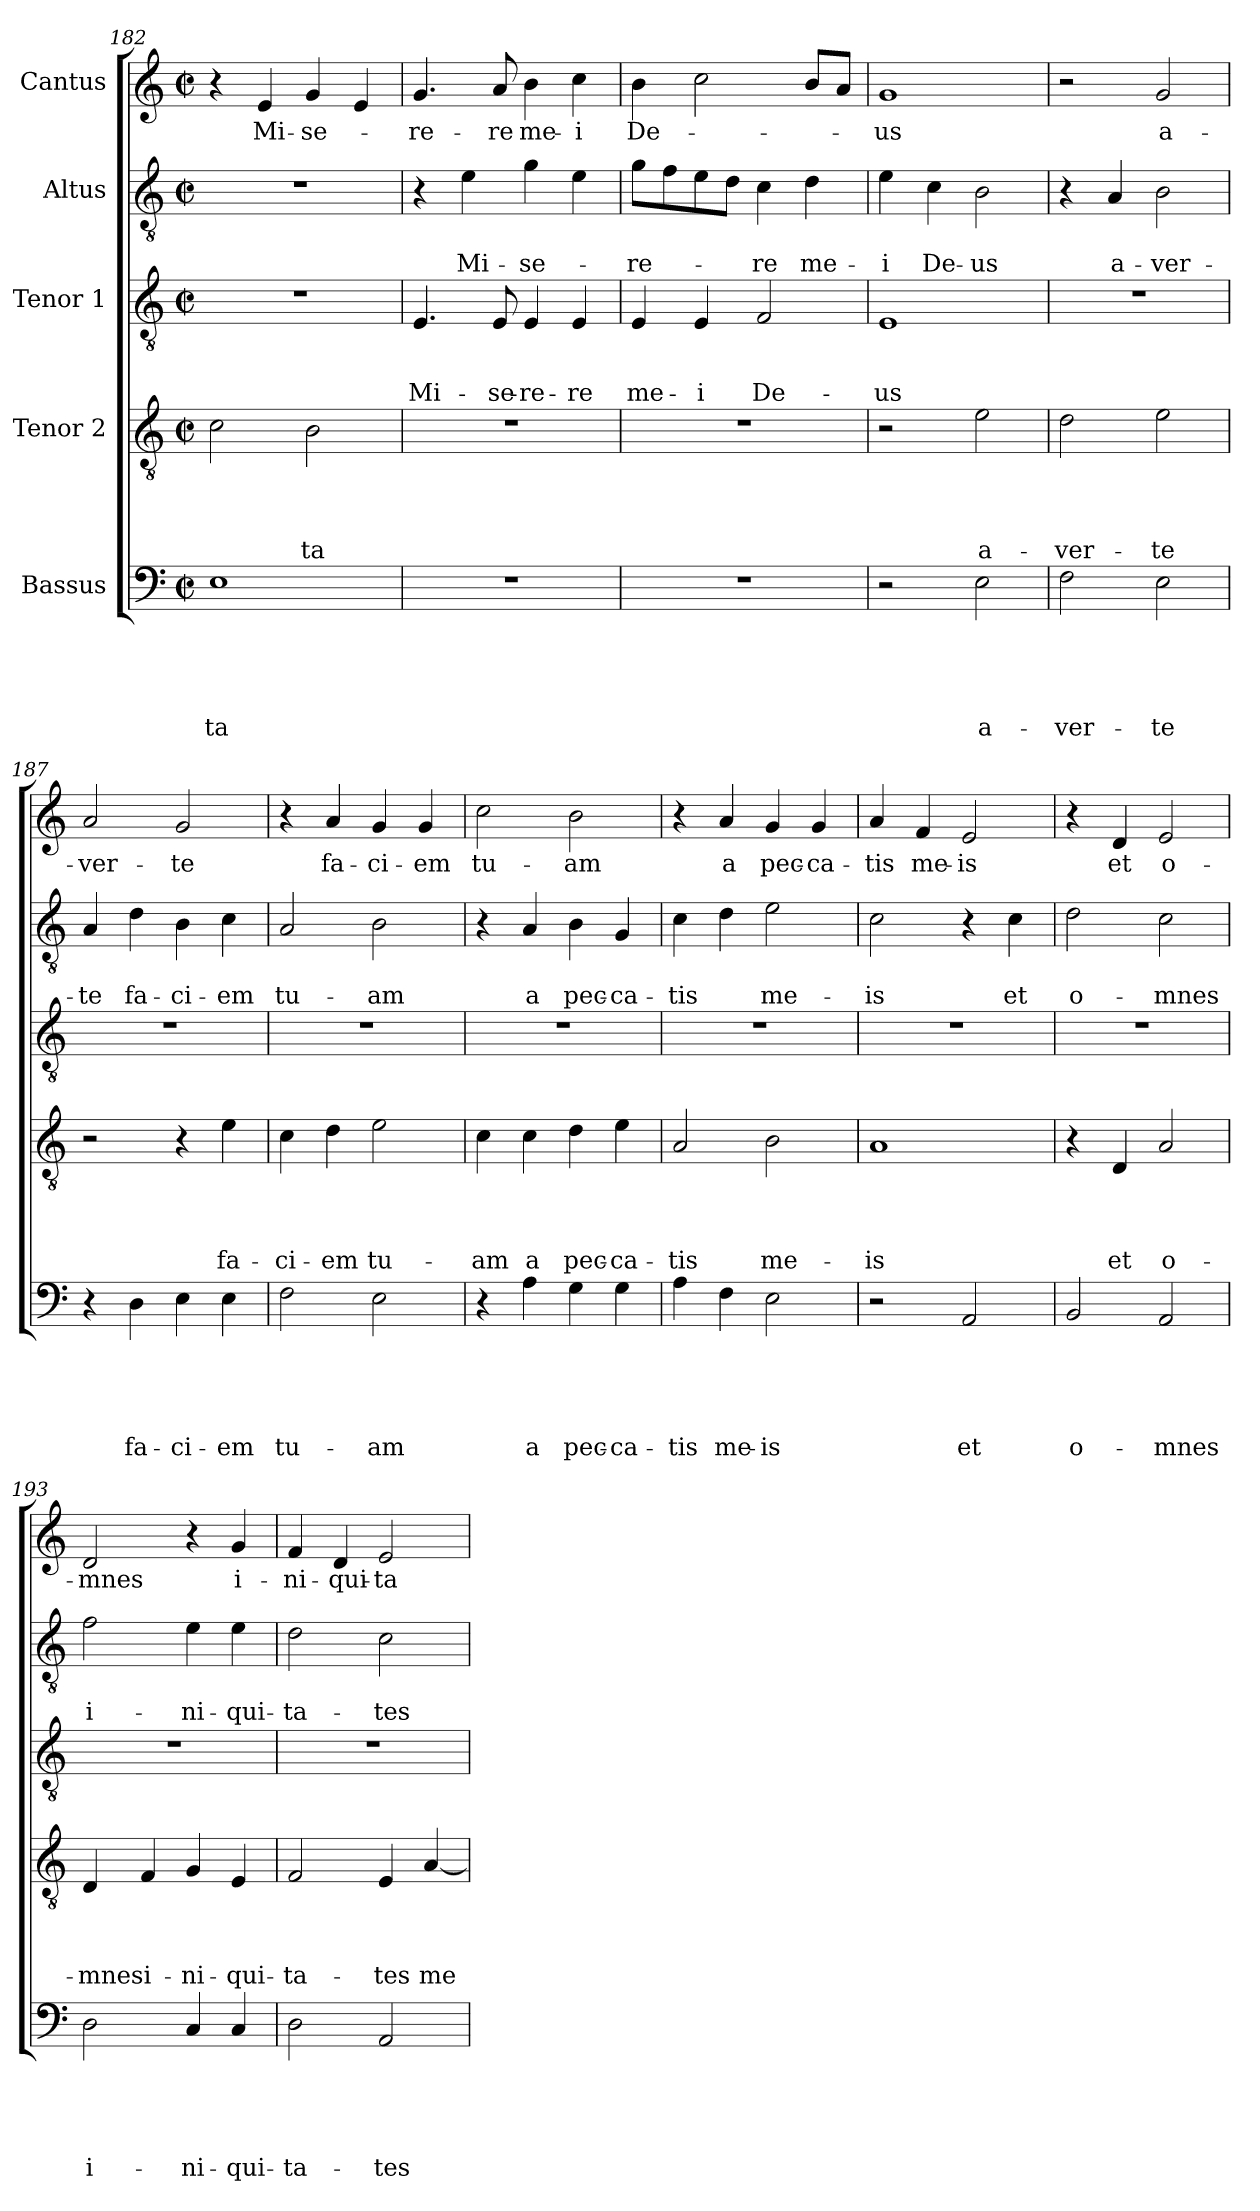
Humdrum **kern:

**kern	**text	**text	**text	**text	**text	**kern	**text	**text	**text	**text	**kern	**text	**text	**text	**kern	**text	**text	**kern	**text
*part5	*part5	*part5	*part5	*part5	*part5	*part4	*part4	*part4	*part4	*part4	*part3	*part3	*part3	*part3	*part2	*part2	*part2	*part1	*part1
*staff5	*staff5	*staff5	*staff5	*staff5	*staff5	*staff4	*staff4	*staff4	*staff4	*staff4	*staff3	*staff3	*staff3	*staff3	*staff2	*staff2	*staff2	*staff1	*staff1
*I"Bassus	*	*	*	*	*	*I"Tenor 2	*	*	*	*	*I"Tenor 1	*	*	*	*I"Altus	*	*	*I"Cantus	*
!!LO:LB:g=z
*clefF4	*	*	*	*	*	*clefGv2	*	*	*	*	*clefGv2	*	*	*	*clefGv2	*	*	*clefG2	*
*k[]	*	*	*	*	*	*k[]	*	*	*	*	*k[]	*	*	*	*k[]	*	*	*k[]	*
*C:	*	*	*	*	*	*C:	*	*	*	*	*C:	*	*	*	*C:	*	*	*C:	*
*M2/2	*	*	*	*	*	*M2/2	*	*	*	*	*M2/2	*	*	*	*M2/2	*	*	*M2/2	*
*met(c|)	*	*	*	*	*	*met(c|)	*	*	*	*	*met(c|)	*	*	*	*met(c|)	*	*	*met(c|)	*
=182	=182	=182	=182	=182	=182	=182	=182	=182	=182	=182	=182	=182	=182	=182	=182	=182	=182	=182	=182
!	!	!	!	!	!LO:LY:b	!	!	!	!	!	!	!	!	!	!	!	!	!	!
1E	.	.	.	.	-ta	2c\	.	.	.	.	1r	.	.	.	1r	.	.	4r	.
!	!	!	!	!	!	!	!	!	!	!	!	!	!	!	!	!	!	!	!LO:LY:b
.	.	.	.	.	.	.	.	.	.	.	.	.	.	.	.	.	.	4e/	Mi-
!	!	!	!	!	!	!	!	!	!	!LO:LY:b	!	!	!	!	!	!	!	!	!LO:LY:b
.	.	.	.	.	.	2B\	.	.	.	-ta	.	.	.	.	.	.	.	4g/	-se-
.	.	.	.	.	.	.	.	.	.	.	.	.	.	.	.	.	.	4e/	.
=183	=183	=183	=183	=183	=183	=183	=183	=183	=183	=183	=183	=183	=183	=183	=183	=183	=183	=183	=183
!	!	!	!	!	!	!	!	!	!	!	!	!	!	!LO:LY:b	!	!	!	!	!LO:LY:b
1r	.	.	.	.	.	1r	.	.	.	.	4.E/	.	.	Mi-	4r	.	.	4.g/	-re-
!	!	!	!	!	!	!	!	!	!	!	!	!	!	!	!	!	!LO:LY:b	!	!
.	.	.	.	.	.	.	.	.	.	.	.	.	.	.	4e\	.	Mi-	.	.
!	!	!	!	!	!	!	!	!	!	!	!	!	!	!LO:LY:b	!	!	!	!	!LO:LY:b
.	.	.	.	.	.	.	.	.	.	.	8E/	.	.	-se-	.	.	.	8a/	-re
!	!	!	!	!	!	!	!	!	!	!	!	!	!	!LO:LY:b	!	!	!LO:LY:b	!	!LO:LY:b
.	.	.	.	.	.	.	.	.	.	.	4E/	.	.	-re-	4g\	.	-se-	4b\	me-
!	!	!	!	!	!	!	!	!	!	!	!	!	!	!LO:LY:b	!	!	!	!	!LO:LY:b
.	.	.	.	.	.	.	.	.	.	.	4E/	.	.	-re	4e\	.	.	4cc\	-i
=184	=184	=184	=184	=184	=184	=184	=184	=184	=184	=184	=184	=184	=184	=184	=184	=184	=184	=184	=184
!	!	!	!	!	!	!	!	!	!	!	!	!	!	!LO:LY:b	!	!	!LO:LY:b	!	!LO:LY:b
1r	.	.	.	.	.	1r	.	.	.	.	4E/	.	.	me-	8g\L	.	-re-	4b\	De-
.	.	.	.	.	.	.	.	.	.	.	.	.	.	.	8f\	.	.	.	.
!	!	!	!	!	!	!	!	!	!	!	!	!	!	!LO:LY:b	!	!	!	!	!
.	.	.	.	.	.	.	.	.	.	.	4E/	.	.	-i	8e\	.	.	2cc\	.
.	.	.	.	.	.	.	.	.	.	.	.	.	.	.	8d\J	.	.	.	.
!	!	!	!	!	!	!	!	!	!	!	!	!	!	!LO:LY:b	!	!	!LO:LY:b	!	!
.	.	.	.	.	.	.	.	.	.	.	2F/	.	.	De-	4c\	.	-re	.	.
!	!	!	!	!	!	!	!	!	!	!	!	!	!	!	!	!	!LO:LY:b	!	!
.	.	.	.	.	.	.	.	.	.	.	.	.	.	.	4d\	.	me-	8b/L	.
.	.	.	.	.	.	.	.	.	.	.	.	.	.	.	.	.	.	8a/J	.
=185	=185	=185	=185	=185	=185	=185	=185	=185	=185	=185	=185	=185	=185	=185	=185	=185	=185	=185	=185
!	!	!	!	!	!	!	!	!	!	!	!	!	!	!LO:LY:b	!	!	!LO:LY:b	!	!LO:LY:b
2r	.	.	.	.	.	2r	.	.	.	.	1E	.	.	-us	4e\	.	-i	1g	-us
!	!	!	!	!	!	!	!	!	!	!	!	!	!	!	!	!	!LO:LY:b	!	!
.	.	.	.	.	.	.	.	.	.	.	.	.	.	.	4c\	.	De-	.	.
!	!	!	!	!	!LO:LY:b	!	!	!	!	!LO:LY:b	!	!	!	!	!	!	!LO:LY:b	!	!
2E\	.	.	.	.	a-	2e\	.	.	.	a-	.	.	.	.	2B\	.	-us	.	.
=186	=186	=186	=186	=186	=186	=186	=186	=186	=186	=186	=186	=186	=186	=186	=186	=186	=186	=186	=186
!	!	!	!	!	!LO:LY:b	!	!	!	!	!LO:LY:b	!	!	!	!	!	!	!	!	!
2F\	.	.	.	.	-ver-	2d\	.	.	.	-ver-	1r	.	.	.	4r	.	.	2r	.
!	!	!	!	!	!	!	!	!	!	!	!	!	!	!	!	!	!LO:LY:b	!	!
.	.	.	.	.	.	.	.	.	.	.	.	.	.	.	4A/	.	a-	.	.
!	!	!	!	!	!LO:LY:b	!	!	!	!	!LO:LY:b	!	!	!	!	!	!	!LO:LY:b	!	!LO:LY:b
2E\	.	.	.	.	-te	2e\	.	.	.	-te	.	.	.	.	2B\	.	-ver-	2g/	a-
=187	=187	=187	=187	=187	=187	=187	=187	=187	=187	=187	=187	=187	=187	=187	=187	=187	=187	=187	=187
!	!	!	!	!	!	!	!	!	!	!	!	!	!	!	!	!	!LO:LY:b	!	!LO:LY:b
4r	.	.	.	.	.	2r	.	.	.	.	1r	.	.	.	4A/	.	-te	2a/	-ver-
!	!	!	!	!	!LO:LY:b	!	!	!	!	!	!	!	!	!	!	!	!LO:LY:b	!	!
4D\	.	.	.	.	fa-	.	.	.	.	.	.	.	.	.	4d\	.	fa-	.	.
!	!	!	!	!	!LO:LY:b	!	!	!	!	!	!	!	!	!	!	!	!LO:LY:b	!	!LO:LY:b
4E\	.	.	.	.	-ci-	4r	.	.	.	.	.	.	.	.	4B\	.	-ci-	2g/	-te
!	!	!	!	!	!LO:LY:b	!	!	!	!	!LO:LY:b	!	!	!	!	!	!	!LO:LY:b	!	!
4E\	.	.	.	.	-em	4e\	.	.	.	fa-	.	.	.	.	4c\	.	-em	.	.
!!LO:LB:g=z
=188	=188	=188	=188	=188	=188	=188	=188	=188	=188	=188	=188	=188	=188	=188	=188	=188	=188	=188	=188
!	!	!	!	!	!LO:LY:b	!	!	!	!	!LO:LY:b	!	!	!	!	!	!	!LO:LY:b	!	!
2F\	.	.	.	.	tu-	4c\	.	.	.	-ci-	1r	.	.	.	2A/	.	tu-	4r	.
!	!	!	!	!	!	!	!	!	!	!LO:LY:b	!	!	!	!	!	!	!	!	!LO:LY:b
.	.	.	.	.	.	4d\	.	.	.	-em	.	.	.	.	.	.	.	4a/	fa-
!	!	!	!	!	!LO:LY:b	!	!	!	!	!LO:LY:b	!	!	!	!	!	!	!LO:LY:b	!	!LO:LY:b
2E\	.	.	.	.	-am	2e\	.	.	.	tu-	.	.	.	.	2B\	.	-am	4g/	-ci-
!	!	!	!	!	!	!	!	!	!	!	!	!	!	!	!	!	!	!	!LO:LY:b
.	.	.	.	.	.	.	.	.	.	.	.	.	.	.	.	.	.	4g/	-em
=189	=189	=189	=189	=189	=189	=189	=189	=189	=189	=189	=189	=189	=189	=189	=189	=189	=189	=189	=189
!	!	!	!	!	!	!	!	!	!	!LO:LY:b	!	!	!	!	!	!	!	!	!LO:LY:b
4r	.	.	.	.	.	4c\	.	.	.	-am	1r	.	.	.	4r	.	.	2cc\	tu-
!	!	!	!	!	!LO:LY:b	!	!	!	!	!LO:LY:b	!	!	!	!	!	!	!LO:LY:b	!	!
4A\	.	.	.	.	a	4c\	.	.	.	a	.	.	.	.	4A/	.	a	.	.
!	!	!	!	!	!LO:LY:b	!	!	!	!	!LO:LY:b	!	!	!	!	!	!	!LO:LY:b	!	!LO:LY:b
4G\	.	.	.	.	pec-	4d\	.	.	.	pec-	.	.	.	.	4B\	.	pec-	2b\	-am
!	!	!	!	!	!LO:LY:b	!	!	!	!	!LO:LY:b	!	!	!	!	!	!	!LO:LY:b	!	!
4G\	.	.	.	.	-ca-	4e\	.	.	.	-ca-	.	.	.	.	4G/	.	-ca-	.	.
=190	=190	=190	=190	=190	=190	=190	=190	=190	=190	=190	=190	=190	=190	=190	=190	=190	=190	=190	=190
!	!	!	!	!	!LO:LY:b	!	!	!	!	!LO:LY:b	!	!	!	!	!	!	!LO:LY:b	!	!
4A\	.	.	.	.	-tis	2A/	.	.	.	-tis	1r	.	.	.	4c\	.	-tis	4r	.
!	!	!	!	!	!LO:LY:b	!	!	!	!	!	!	!	!	!	!	!	!	!	!LO:LY:b
4F\	.	.	.	.	me-	.	.	.	.	.	.	.	.	.	4d\	.	.	4a/	a
!	!	!	!	!	!LO:LY:b	!	!	!	!	!LO:LY:b	!	!	!	!	!	!	!LO:LY:b	!	!LO:LY:b
2E\	.	.	.	.	-is	2B\	.	.	.	me-	.	.	.	.	2e\	.	me-	4g/	pec-
!	!	!	!	!	!	!	!	!	!	!	!	!	!	!	!	!	!	!	!LO:LY:b
.	.	.	.	.	.	.	.	.	.	.	.	.	.	.	.	.	.	4g/	-ca-
=191	=191	=191	=191	=191	=191	=191	=191	=191	=191	=191	=191	=191	=191	=191	=191	=191	=191	=191	=191
!	!	!	!	!	!	!	!	!	!	!LO:LY:b	!	!	!	!	!	!	!LO:LY:b	!	!LO:LY:b
2r	.	.	.	.	.	1A	.	.	.	-is	1r	.	.	.	2c\	.	-is	4a/	-tis
!	!	!	!	!	!	!	!	!	!	!	!	!	!	!	!	!	!	!	!LO:LY:b
.	.	.	.	.	.	.	.	.	.	.	.	.	.	.	.	.	.	4f/	me-
!	!	!	!	!	!LO:LY:b	!	!	!	!	!	!	!	!	!	!	!	!	!	!LO:LY:b
2AA/	.	.	.	.	et	.	.	.	.	.	.	.	.	.	4r	.	.	2e/	-is
!	!	!	!	!	!	!	!	!	!	!	!	!	!	!	!	!	!LO:LY:b	!	!
.	.	.	.	.	.	.	.	.	.	.	.	.	.	.	4c\	.	et	.	.
=192	=192	=192	=192	=192	=192	=192	=192	=192	=192	=192	=192	=192	=192	=192	=192	=192	=192	=192	=192
!	!	!	!	!	!LO:LY:b	!	!	!	!	!	!	!	!	!	!	!	!LO:LY:b	!	!
2BB/	.	.	.	.	o-	4r	.	.	.	.	1r	.	.	.	2d\	.	o-	4r	.
!	!	!	!	!	!	!	!	!	!	!LO:LY:b	!	!	!	!	!	!	!	!	!LO:LY:b
.	.	.	.	.	.	4D/	.	.	.	et	.	.	.	.	.	.	.	4d/	et
!	!	!	!	!	!LO:LY:b	!	!	!	!	!LO:LY:b	!	!	!	!	!	!	!LO:LY:b	!	!LO:LY:b
2AA/	.	.	.	.	-mnes	2A/	.	.	.	o-	.	.	.	.	2c\	.	-mnes	2e/	o-
=193	=193	=193	=193	=193	=193	=193	=193	=193	=193	=193	=193	=193	=193	=193	=193	=193	=193	=193	=193
!	!	!	!	!	!LO:LY:b	!	!	!	!	!LO:LY:b	!	!	!	!	!	!	!LO:LY:b	!	!LO:LY:b
2D\	.	.	.	.	i-	4D/	.	.	.	-mnes	1r	.	.	.	2f\	.	i-	2d/	-mnes
!	!	!	!	!	!	!	!	!	!	!LO:LY:b	!	!	!	!	!	!	!	!	!
.	.	.	.	.	.	4F/	.	.	.	i-	.	.	.	.	.	.	.	.	.
!	!	!	!	!	!LO:LY:b	!	!	!	!	!LO:LY:b	!	!	!	!	!	!	!LO:LY:b	!	!
4C/	.	.	.	.	-ni-	4G/	.	.	.	-ni-	.	.	.	.	4e\	.	-ni-	4r	.
!	!	!	!	!	!LO:LY:b	!	!	!	!	!LO:LY:b	!	!	!	!	!	!	!LO:LY:b	!	!LO:LY:b
4C/	.	.	.	.	-qui-	4E/	.	.	.	-qui-	.	.	.	.	4e\	.	-qui-	4g/	i-
!!LO:PB:g=z
=194	=194	=194	=194	=194	=194	=194	=194	=194	=194	=194	=194	=194	=194	=194	=194	=194	=194	=194	=194
!	!	!	!	!	!LO:LY:b	!	!	!	!	!LO:LY:b	!	!	!	!	!	!	!LO:LY:b	!	!LO:LY:b
2D\	.	.	.	.	-ta-	2F/	.	.	.	-ta-	1r	.	.	.	2d\	.	-ta-	4f/	-ni-
!	!	!	!	!	!	!	!	!	!	!	!	!	!	!	!	!	!	!	!LO:LY:b
.	.	.	.	.	.	.	.	.	.	.	.	.	.	.	.	.	.	4d/	-qui-
!	!	!	!	!	!LO:LY:b	!	!	!	!	!LO:LY:b	!	!	!	!	!	!	!LO:LY:b	!	!LO:LY:b
2AA/	.	.	.	.	-tes	4E/	.	.	.	-tes	.	.	.	.	2c\	.	-tes	2e/	-ta-
!	!	!	!	!	!	!	!	!	!	!LO:LY:b	!	!	!	!	!	!	!	!	!
.	.	.	.	.	.	[4A/	.	.	.	me-	.	.	.	.	.	.	.	.	.
=	=	=	=	=	=	=	=	=	=	=	=	=	=	=	=	=	=	=	=
*-	*-	*-	*-	*-	*-	*-	*-	*-	*-	*-	*-	*-	*-	*-	*-	*-	*-	*-	*-
